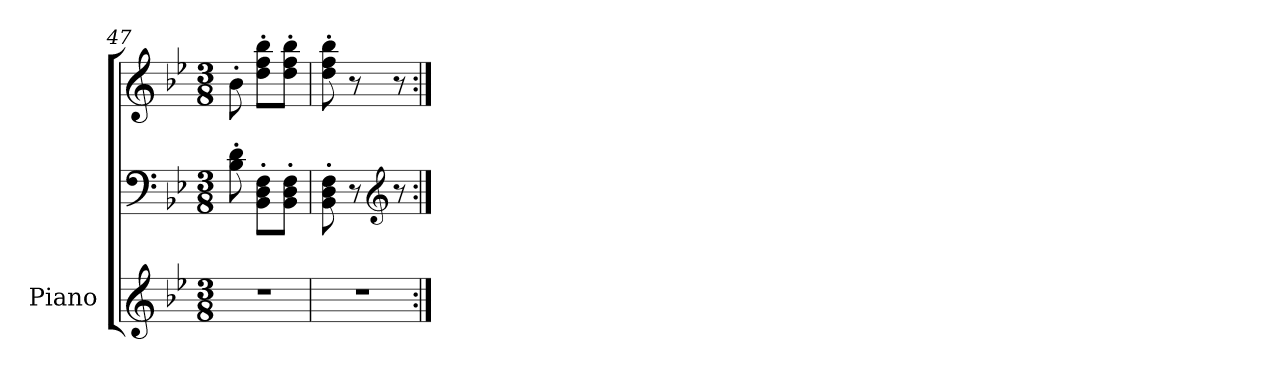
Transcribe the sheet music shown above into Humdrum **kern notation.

**kern	**kern	**kern
*part1	*part1	*part1
*staff3	*staff2	*staff1
*I"Piano	*	*
*I'Pno	*	*
*clefG2	*clefF4	*clefG2
*k[b-e-]	*k[b-e-]	*k[b-e-]
*M3/8	*M3/8	*M3/8
=47	=47	=47
4.r	8B-\' 8d\'	8b-'\
.	8BB-\' 8D\' 8F\'L	8dd\' 8ff\' 8bb-\'L
.	8BB-\' 8D\' 8F\'J	8dd\' 8ff\' 8bb-\'J
=48	=48	=48
4.r	8BB-\' 8D\' 8F\'	8dd\' 8ff\' 8bb-\'
.	8r	8r
*	*clefG2	*
.	8r	8r
=:|!	=:|!	=:|!
*-	*-	*-
